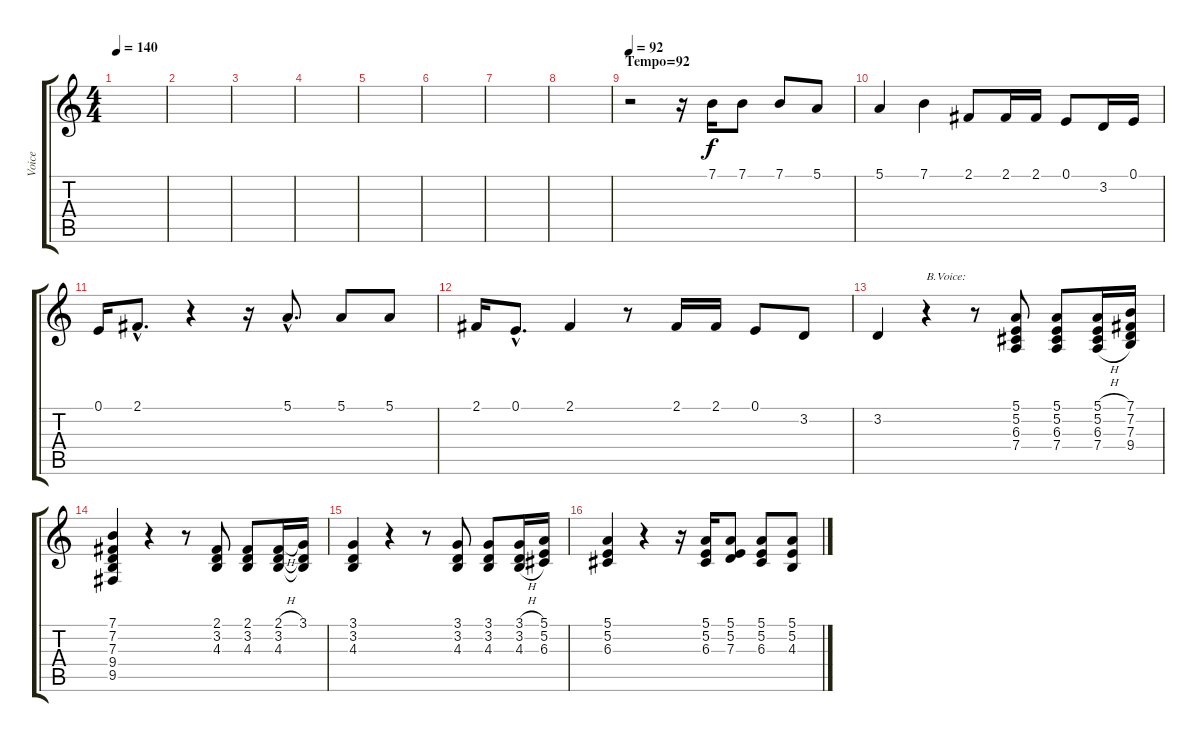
\track ("Voice" "Voice") {instrument accordion}
\staff {score tabs}
\tuning (E4 B3 G3 D3 A2 E2) {hide}
\ts (4 4)
\tempo 140
\clef g2
\ks c
|
|
|
|
|
|
|
|
\section ("" "Tempo=92")
\tempo 92
r.2 r.16 7.1.16 7.1.8 7.1.8 5.1.8 |
5.1.4 7.1.4 2.1.8 2.1.16 2.1.16 0.1.8 3.2.16 0.1.16 |
0.1.16 2.1{hac}.8{d} r.4 r.16 5.1{hac}.8{d} 5.1.8 5.1.8 |
2.1.16 0.1{hac}.8{d} 2.1.4 r.8 2.1.16 2.1.16 0.1.8 3.2.8 |
3.2.4 r.4{txt "B.Voice:"} r.8 (5.1 5.2 6.3 7.4).8{instrument lead8bassandlead} (5.1 5.2 6.3 7.4).8 (5.1{h} 5.2{h} 6.3{h} 7.4{h}).16 (7.1 7.2 7.3 9.4).16 |
(7.1 7.2 7.3 9.4 9.5).4 r.4 r.8 (2.1 3.2 4.3).8 (2.1 3.2 4.3).8 (2.1{h} 3.2 4.3).16 (3.1 3.2{t} 4.3{t}).16 |
(3.1 3.2 4.3).4 r.4 r.8 (3.1 3.2 4.3).8 (3.1 3.2 4.3).8 (3.1{h} 3.2{h} 4.3{h}).16 (5.1 5.2 6.3).16 |
(5.1 5.2 6.3).4 r.4 r.16 (5.1 5.2 6.3).16 (5.1 5.2 7.3).8 (5.1 5.2 6.3).8 (5.1 5.2 4.3).8
